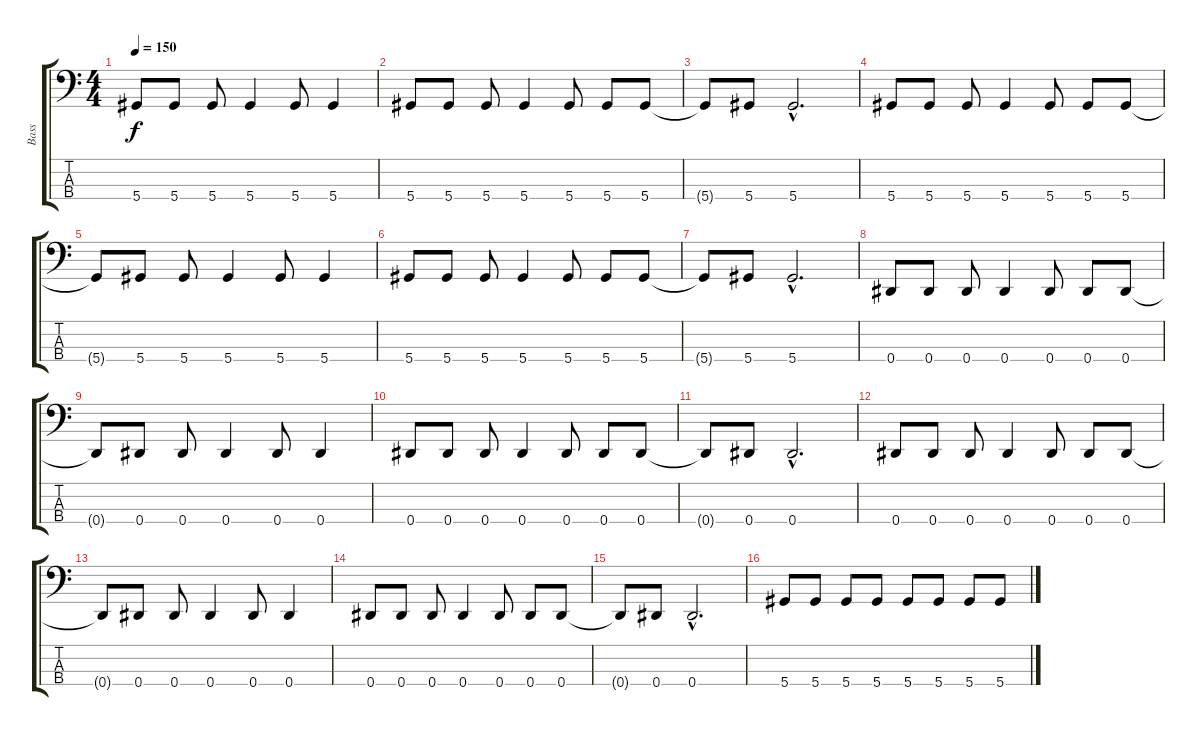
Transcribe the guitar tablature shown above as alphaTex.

\track ("Bass" "Bass") {instrument electricbassfinger}
\staff {score tabs}
\tuning (Gb2 Db2 Ab1 Eb1) {hide}
\ts (4 4)
\tempo 150
\clef f4
\ks c
5.4{t}.8{dy f} 5.4.8 5.4.8 5.4.4 5.4.8 5.4.4 |
5.4.8 5.4.8 5.4.8 5.4.4 5.4.8 5.4.8 5.4.8 |
5.4{t}.8 5.4.8 5.4{hac}.2{d} |
5.4.8 5.4.8 5.4.8 5.4.4 5.4.8 5.4.8 5.4.8 |
5.4{t}.8 5.4.8 5.4.8 5.4.4 5.4.8 5.4.4 |
5.4.8 5.4.8 5.4.8 5.4.4 5.4.8 5.4.8 5.4.8 |
5.4{t}.8 5.4.8 5.4{hac}.2{d} |
0.4.8 0.4.8 0.4.8 0.4.4 0.4.8 0.4.8 0.4.8 |
0.4{t}.8 0.4.8 0.4.8 0.4.4 0.4.8 0.4.4 |
0.4.8 0.4.8 0.4.8 0.4.4 0.4.8 0.4.8 0.4.8 |
0.4{t}.8 0.4.8 0.4{hac}.2{d} |
0.4.8 0.4.8 0.4.8 0.4.4 0.4.8 0.4.8 0.4.8 |
0.4{t}.8 0.4.8 0.4.8 0.4.4 0.4.8 0.4.4 |
0.4.8 0.4.8 0.4.8 0.4.4 0.4.8 0.4.8 0.4.8 |
0.4{t}.8 0.4.8 0.4{hac}.2{d} |
5.4.8 5.4.8 5.4.8 5.4.8 5.4.8 5.4.8 5.4.8 5.4.8
